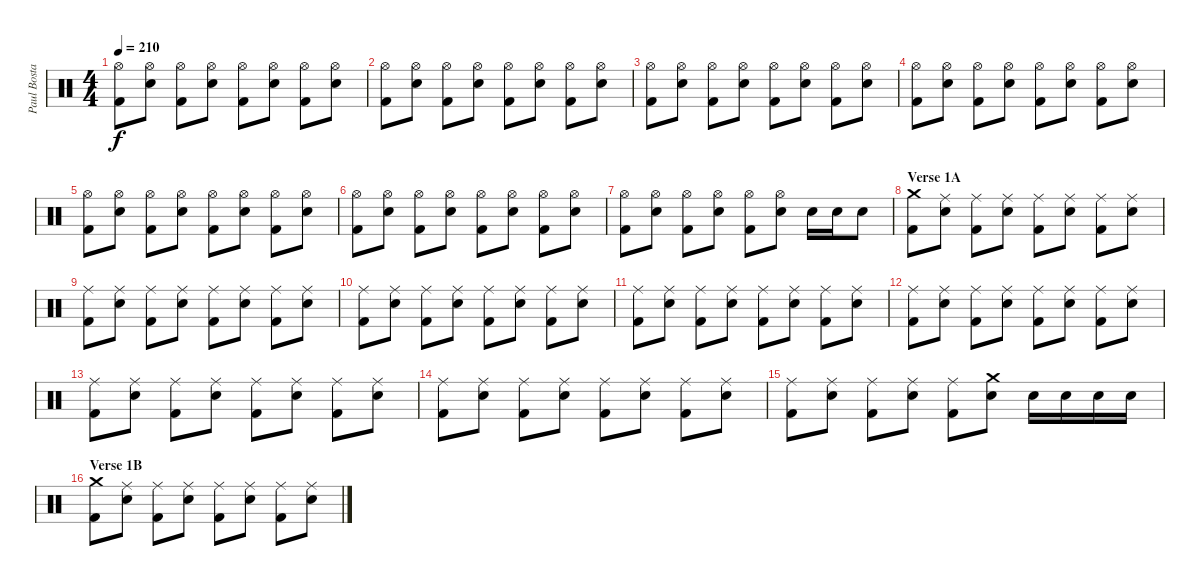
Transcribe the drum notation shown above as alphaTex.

\track ("Paul Bostaph" "Paul Bosta") {instrument percussion}
\staff {score}
\articulation defaults
\ts (4 4)
\tempo 210
\clef neutral
\ks c
("Hi-Hat (open)" "Kick (hit) 2").8{dy f} ("Hi-Hat (open)" "Snare (hit) 2").8 ("Hi-Hat (open)" "Kick (hit) 2").8 ("Hi-Hat (open)" "Snare (hit) 2").8 ("Hi-Hat (open)" "Kick (hit) 2").8 ("Hi-Hat (open)" "Snare (hit) 2").8 ("Hi-Hat (open)" "Kick (hit) 2").8 ("Hi-Hat (open)" "Snare (hit) 2").8 |
("Hi-Hat (open)" "Kick (hit) 2").8 ("Hi-Hat (open)" "Snare (hit) 2").8 ("Hi-Hat (open)" "Kick (hit) 2").8 ("Hi-Hat (open)" "Snare (hit) 2").8 ("Hi-Hat (open)" "Kick (hit) 2").8 ("Hi-Hat (open)" "Snare (hit) 2").8 ("Hi-Hat (open)" "Kick (hit) 2").8 ("Hi-Hat (open)" "Snare (hit) 2").8 |
("Hi-Hat (open)" "Kick (hit) 2").8 ("Hi-Hat (open)" "Snare (hit) 2").8 ("Hi-Hat (open)" "Kick (hit) 2").8 ("Hi-Hat (open)" "Snare (hit) 2").8 ("Hi-Hat (open)" "Kick (hit) 2").8 ("Hi-Hat (open)" "Snare (hit) 2").8 ("Hi-Hat (open)" "Kick (hit) 2").8 ("Hi-Hat (open)" "Snare (hit) 2").8 |
("Hi-Hat (open)" "Kick (hit) 2").8 ("Hi-Hat (open)" "Snare (hit) 2").8 ("Hi-Hat (open)" "Kick (hit) 2").8 ("Hi-Hat (open)" "Snare (hit) 2").8 ("Hi-Hat (open)" "Kick (hit) 2").8 ("Hi-Hat (open)" "Snare (hit) 2").8 ("Hi-Hat (open)" "Kick (hit) 2").8 ("Hi-Hat (open)" "Snare (hit) 2").8 |
("Hi-Hat (open)" "Kick (hit) 2").8 ("Hi-Hat (open)" "Snare (hit) 2").8 ("Hi-Hat (open)" "Kick (hit) 2").8 ("Hi-Hat (open)" "Snare (hit) 2").8 ("Hi-Hat (open)" "Kick (hit) 2").8 ("Hi-Hat (open)" "Snare (hit) 2").8 ("Hi-Hat (open)" "Kick (hit) 2").8 ("Hi-Hat (open)" "Snare (hit) 2").8 |
("Hi-Hat (open)" "Kick (hit) 2").8 ("Hi-Hat (open)" "Snare (hit) 2").8 ("Hi-Hat (open)" "Kick (hit) 2").8 ("Hi-Hat (open)" "Snare (hit) 2").8 ("Hi-Hat (open)" "Kick (hit) 2").8 ("Hi-Hat (open)" "Snare (hit) 2").8 ("Hi-Hat (open)" "Kick (hit) 2").8 ("Hi-Hat (open)" "Snare (hit) 2").8 |
("Hi-Hat (open)" "Kick (hit) 2").8 ("Hi-Hat (open)" "Snare (hit) 2").8 ("Hi-Hat (open)" "Kick (hit) 2").8 ("Hi-Hat (open)" "Snare (hit) 2").8 ("Hi-Hat (open)" "Kick (hit) 2").8 ("Hi-Hat (open)" "Snare (hit) 2").8 "Snare (hit) 2".16 "Snare (hit) 2".16 "Snare (hit) 2".8 |
\section ("" "Verse 1A")
("Crash medium (hit)" "Kick (hit) 2").8 ("Ride (middle)" "Snare (hit) 2").8 ("Ride (middle)" "Kick (hit) 2").8 ("Ride (middle)" "Snare (hit) 2").8 ("Ride (middle)" "Kick (hit) 2").8 ("Ride (middle)" "Snare (hit) 2").8 ("Ride (middle)" "Kick (hit) 2").8 ("Ride (middle)" "Snare (hit) 2").8 |
("Ride (middle)" "Kick (hit) 2").8 ("Ride (middle)" "Snare (hit) 2").8 ("Ride (middle)" "Kick (hit) 2").8 ("Ride (middle)" "Snare (hit) 2").8 ("Ride (middle)" "Kick (hit) 2").8 ("Ride (middle)" "Snare (hit) 2").8 ("Ride (middle)" "Kick (hit) 2").8 ("Ride (middle)" "Snare (hit) 2").8 |
("Ride (middle)" "Kick (hit) 2").8 ("Ride (middle)" "Snare (hit) 2").8 ("Ride (middle)" "Kick (hit) 2").8 ("Ride (middle)" "Snare (hit) 2").8 ("Ride (middle)" "Kick (hit) 2").8 ("Ride (middle)" "Snare (hit) 2").8 ("Ride (middle)" "Kick (hit) 2").8 ("Ride (middle)" "Snare (hit) 2").8 |
("Ride (middle)" "Kick (hit) 2").8 ("Ride (middle)" "Snare (hit) 2").8 ("Ride (middle)" "Kick (hit) 2").8 ("Ride (middle)" "Snare (hit) 2").8 ("Ride (middle)" "Kick (hit) 2").8 ("Ride (middle)" "Snare (hit) 2").8 ("Ride (middle)" "Kick (hit) 2").8 ("Ride (middle)" "Snare (hit) 2").8 |
("Ride (middle)" "Kick (hit) 2").8 ("Ride (middle)" "Snare (hit) 2").8 ("Ride (middle)" "Kick (hit) 2").8 ("Ride (middle)" "Snare (hit) 2").8 ("Ride (middle)" "Kick (hit) 2").8 ("Ride (middle)" "Snare (hit) 2").8 ("Ride (middle)" "Kick (hit) 2").8 ("Ride (middle)" "Snare (hit) 2").8 |
("Ride (middle)" "Kick (hit) 2").8 ("Ride (middle)" "Snare (hit) 2").8 ("Ride (middle)" "Kick (hit) 2").8 ("Ride (middle)" "Snare (hit) 2").8 ("Ride (middle)" "Kick (hit) 2").8 ("Ride (middle)" "Snare (hit) 2").8 ("Ride (middle)" "Kick (hit) 2").8 ("Ride (middle)" "Snare (hit) 2").8 |
("Ride (middle)" "Kick (hit) 2").8 ("Ride (middle)" "Snare (hit) 2").8 ("Ride (middle)" "Kick (hit) 2").8 ("Ride (middle)" "Snare (hit) 2").8 ("Ride (middle)" "Kick (hit) 2").8 ("Ride (middle)" "Snare (hit) 2").8 ("Ride (middle)" "Kick (hit) 2").8 ("Ride (middle)" "Snare (hit) 2").8 |
("Ride (middle)" "Kick (hit) 2").8 ("Ride (middle)" "Snare (hit) 2").8 ("Ride (middle)" "Kick (hit) 2").8 ("Ride (middle)" "Snare (hit) 2").8 ("Ride (middle)" "Kick (hit) 2").8 ("Crash medium (hit)" "Snare (hit) 2").8 "Snare (hit) 2".16 "Snare (hit) 2".16 "Snare (hit) 2".16 "Snare (hit) 2".16 |
\section ("" "Verse 1B")
("Crash medium (hit)" "Kick (hit) 2").8 ("Ride (middle)" "Snare (hit) 2").8 ("Ride (middle)" "Kick (hit) 2").8 ("Ride (middle)" "Snare (hit) 2").8 ("Ride (middle)" "Kick (hit) 2").8 ("Ride (middle)" "Snare (hit) 2").8 ("Ride (middle)" "Kick (hit) 2").8 ("Ride (middle)" "Snare (hit) 2").8
